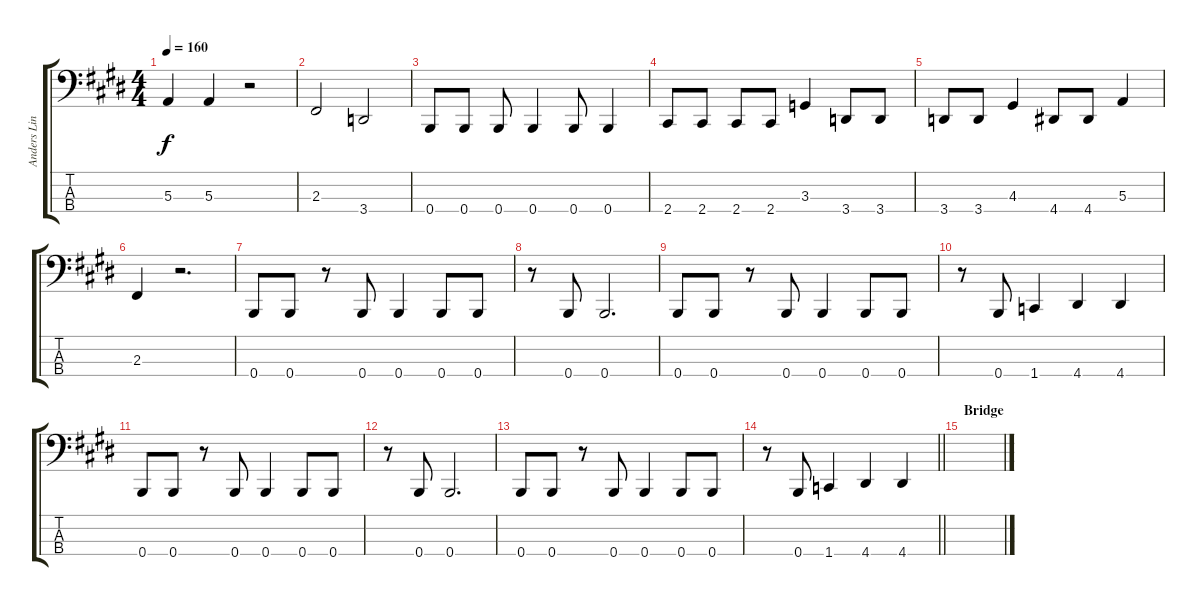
\track ("Anders Lindberg" "Anders Lin") {instrument electricbasspick}
\staff {score tabs}
\tuning (D2 A1 E1 B0) {hide}
\ts (4 4)
\tempo 160
\clef f4
\ks e
5.3.4{dy f} 5.3.4 r.2 |
2.3.2 3.4.2 |
0.4.8 0.4.8 0.4.8 0.4.4 0.4.8 0.4.4 |
2.4.8 2.4.8 2.4.8 2.4.8 3.3.4 3.4.8 3.4.8 |
3.4.8 3.4.8 4.3.4 4.4.8 4.4.8 5.3.4 |
2.3.4 r.2{d} |
0.4.8 0.4.8 r.8 0.4.8 0.4.4 0.4.8 0.4.8 |
r.8 0.4.8 0.4.2{d} |
0.4.8 0.4.8 r.8 0.4.8 0.4.4 0.4.8 0.4.8 |
r.8 0.4.8 1.4.4 4.4.4 4.4.4 |
0.4.8 0.4.8 r.8 0.4.8 0.4.4 0.4.8 0.4.8 |
r.8 0.4.8 0.4.2{d} |
0.4.8 0.4.8 r.8 0.4.8 0.4.4 0.4.8 0.4.8 |
\barLineRight lightlight
r.8 0.4.8 1.4.4 4.4.4 4.4.4 |
\section ("" "Bridge")
